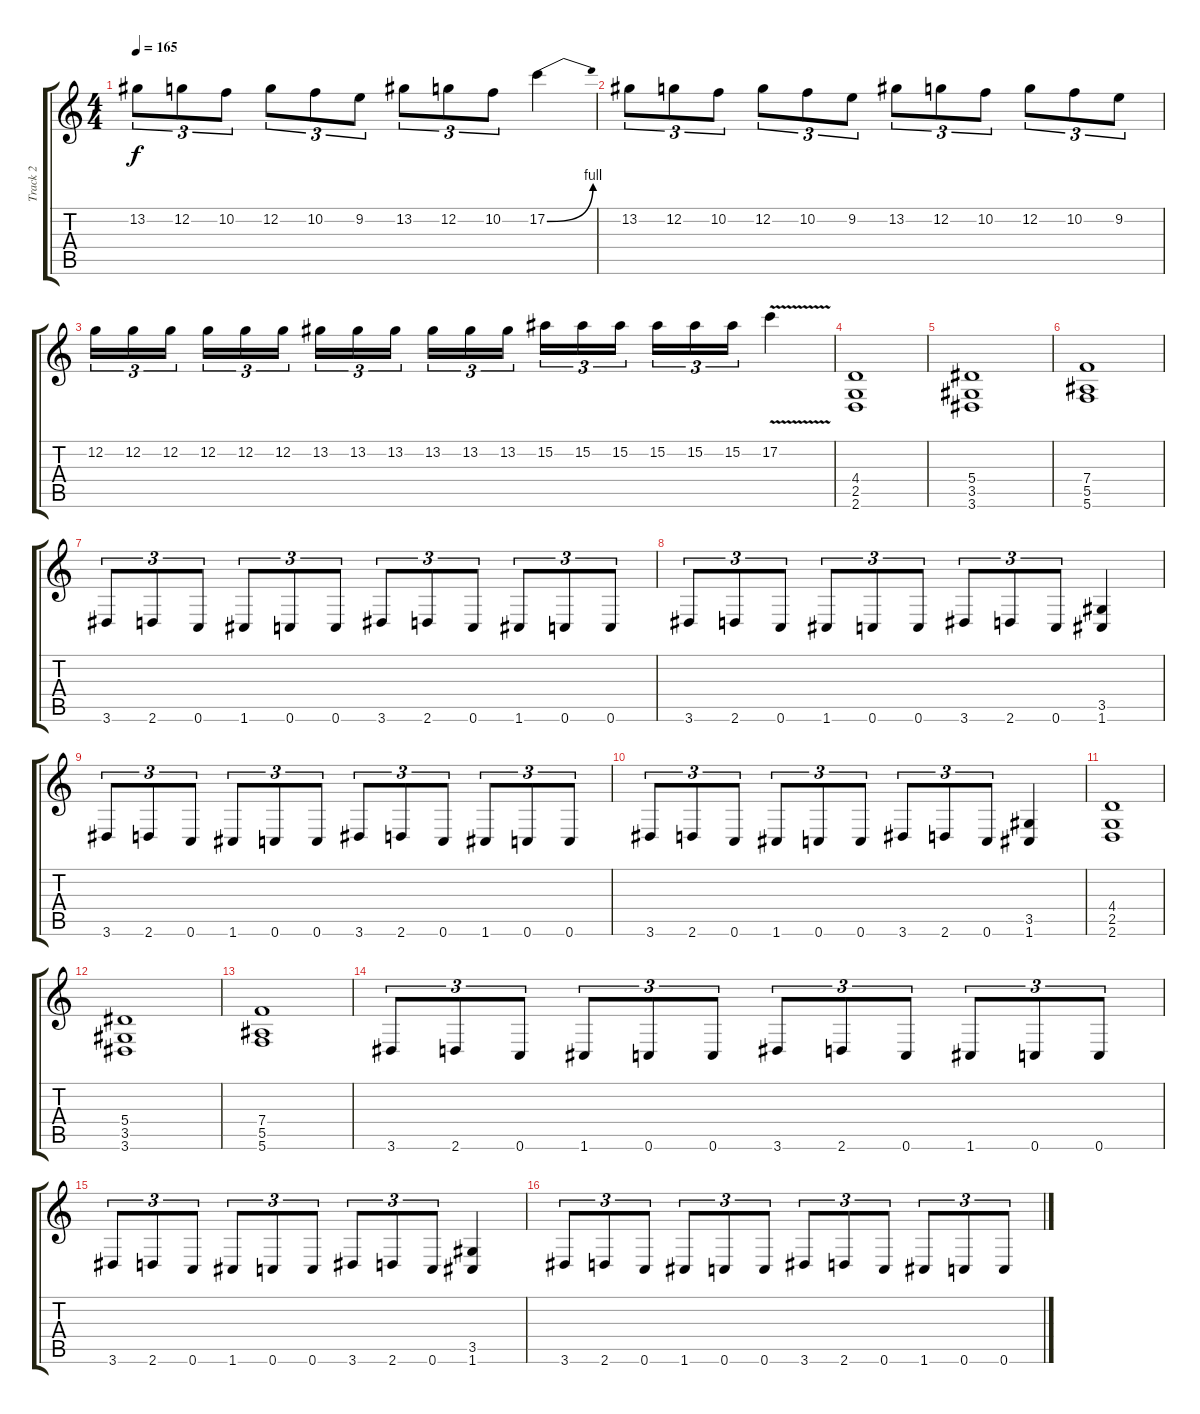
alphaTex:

\track ("Track 2" "Track 2") {instrument distortionguitar}
\staff {score tabs}
\tuning (C4 G3 Eb3 Bb2 F2 C2) {hide}
\ts (4 4)
\tempo 165
\clef g2
\ks c
13.2.8{tu (3 2) dy f} 12.2.8{tu (3 2)} 10.2.8{tu (3 2)} 12.2.8{tu (3 2)} 10.2.8{tu (3 2)} 9.2.8{tu (3 2)} 13.2.8{tu (3 2)} 12.2.8{tu (3 2)} 10.2.8{tu (3 2)} 17.2{be (bend 0 0 60 4)}.4 |
13.2.8{tu (3 2)} 12.2.8{tu (3 2)} 10.2.8{tu (3 2)} 12.2.8{tu (3 2)} 10.2.8{tu (3 2)} 9.2.8{tu (3 2)} 13.2.8{tu (3 2)} 12.2.8{tu (3 2)} 10.2.8{tu (3 2)} 12.2.8{tu (3 2)} 10.2.8{tu (3 2)} 9.2.8{tu (3 2)} |
12.2.16{tu (3 2)} 12.2.16{tu (3 2)} 12.2.16{tu (3 2)} 12.2.16{tu (3 2)} 12.2.16{tu (3 2)} 12.2.16{tu (3 2)} 13.2.16{tu (3 2)} 13.2.16{tu (3 2)} 13.2.16{tu (3 2)} 13.2.16{tu (3 2)} 13.2.16{tu (3 2)} 13.2.16{tu (3 2)} 15.2.16{tu (3 2)} 15.2.16{tu (3 2)} 15.2.16{tu (3 2)} 15.2.16{tu (3 2)} 15.2.16{tu (3 2)} 15.2.16{tu (3 2)} 17.2{v}.4 |
(4.4 2.5 2.6).1 |
(5.4 3.5 3.6).1 |
(7.4 5.5 5.6).1 |
3.6.8{tu (3 2)} 2.6.8{tu (3 2)} 0.6.8{tu (3 2)} 1.6.8{tu (3 2)} 0.6.8{tu (3 2)} 0.6.8{tu (3 2)} 3.6.8{tu (3 2)} 2.6.8{tu (3 2)} 0.6.8{tu (3 2)} 1.6.8{tu (3 2)} 0.6.8{tu (3 2)} 0.6.8{tu (3 2)} |
3.6.8{tu (3 2)} 2.6.8{tu (3 2)} 0.6.8{tu (3 2)} 1.6.8{tu (3 2)} 0.6.8{tu (3 2)} 0.6.8{tu (3 2)} 3.6.8{tu (3 2)} 2.6.8{tu (3 2)} 0.6.8{tu (3 2)} (3.5 1.6).4 |
3.6.8{tu (3 2)} 2.6.8{tu (3 2)} 0.6.8{tu (3 2)} 1.6.8{tu (3 2)} 0.6.8{tu (3 2)} 0.6.8{tu (3 2)} 3.6.8{tu (3 2)} 2.6.8{tu (3 2)} 0.6.8{tu (3 2)} 1.6.8{tu (3 2)} 0.6.8{tu (3 2)} 0.6.8{tu (3 2)} |
3.6.8{tu (3 2)} 2.6.8{tu (3 2)} 0.6.8{tu (3 2)} 1.6.8{tu (3 2)} 0.6.8{tu (3 2)} 0.6.8{tu (3 2)} 3.6.8{tu (3 2)} 2.6.8{tu (3 2)} 0.6.8{tu (3 2)} (3.5 1.6).4 |
(4.4 2.5 2.6).1 |
(5.4 3.5 3.6).1 |
(7.4 5.5 5.6).1 |
3.6.8{tu (3 2)} 2.6.8{tu (3 2)} 0.6.8{tu (3 2)} 1.6.8{tu (3 2)} 0.6.8{tu (3 2)} 0.6.8{tu (3 2)} 3.6.8{tu (3 2)} 2.6.8{tu (3 2)} 0.6.8{tu (3 2)} 1.6.8{tu (3 2)} 0.6.8{tu (3 2)} 0.6.8{tu (3 2)} |
3.6.8{tu (3 2)} 2.6.8{tu (3 2)} 0.6.8{tu (3 2)} 1.6.8{tu (3 2)} 0.6.8{tu (3 2)} 0.6.8{tu (3 2)} 3.6.8{tu (3 2)} 2.6.8{tu (3 2)} 0.6.8{tu (3 2)} (3.5 1.6).4 |
3.6.8{tu (3 2)} 2.6.8{tu (3 2)} 0.6.8{tu (3 2)} 1.6.8{tu (3 2)} 0.6.8{tu (3 2)} 0.6.8{tu (3 2)} 3.6.8{tu (3 2)} 2.6.8{tu (3 2)} 0.6.8{tu (3 2)} 1.6.8{tu (3 2)} 0.6.8{tu (3 2)} 0.6.8{tu (3 2)}
